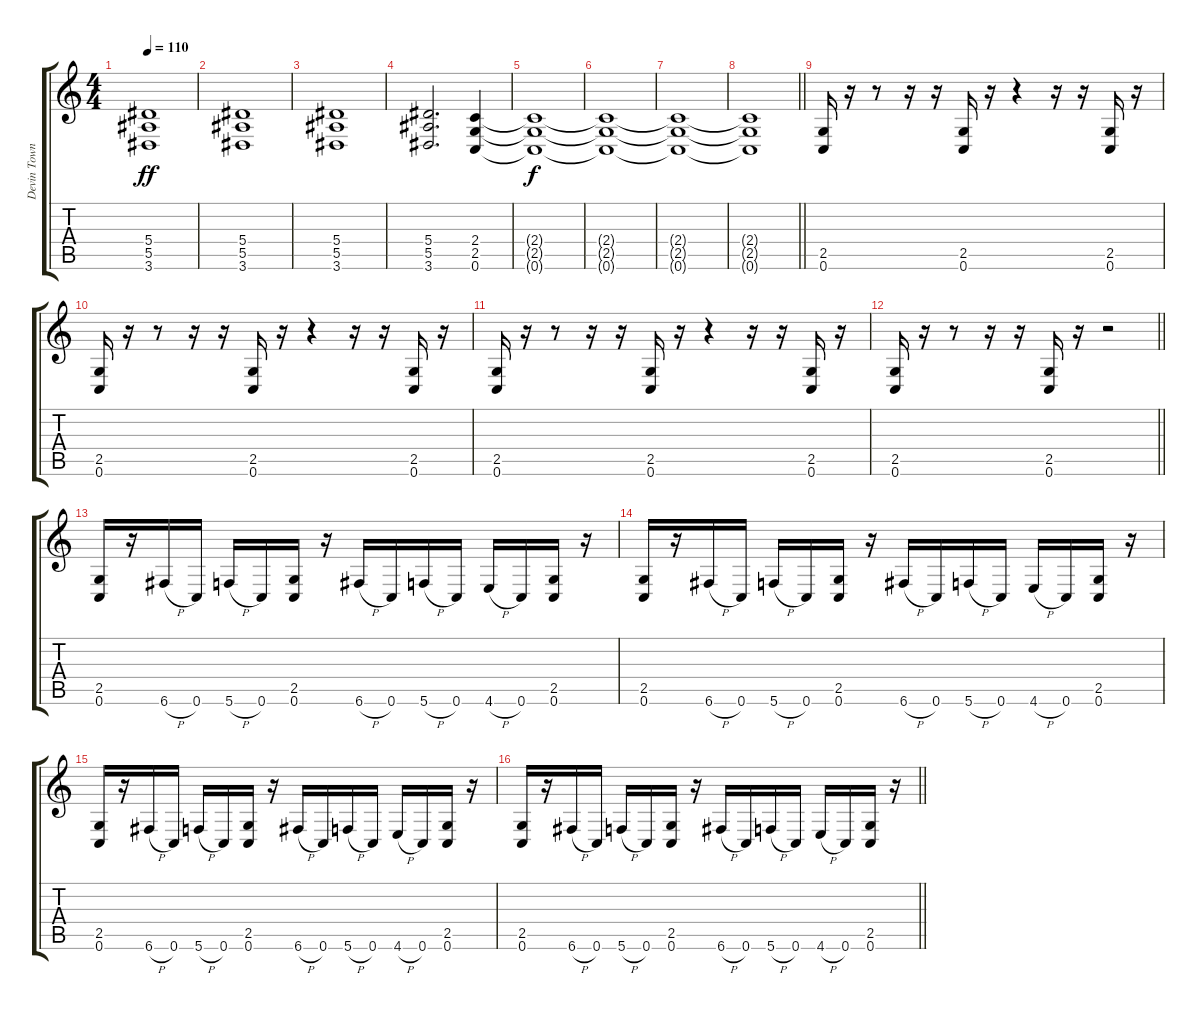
\track ("Devin Townsend" "Devin Town") {instrument distortionguitar}
\staff {score tabs}
\tuning (C4 G3 Eb3 Bb2 F2 C2) {hide}
\ts (4 4)
\tempo 110
\clef g2
\ks c
(5.4 5.5 3.6).1{dy ff} |
(5.4 5.5 3.6).1 |
(5.4 5.5 3.6).1 |
(5.4 5.5 3.6).2{d} (2.4 2.5 0.6).4 |
(2.4{t} 2.5{t} 0.6{t}).1{dy f} |
(2.4{t} 2.5{t} 0.6{t}).1 |
(2.4{t} 2.5{t} 0.6{t}).1 |
\barLineRight lightlight
(2.4{t} 2.5{t} 0.6{t}).1 |
\section ("" "")
(2.5 0.6).16 r.16 r.8 r.16 r.16 (2.5 0.6).16 r.16 r.4 r.16 r.16 (2.5 0.6).16 r.16 |
(2.5 0.6).16 r.16 r.8 r.16 r.16 (2.5 0.6).16 r.16 r.4 r.16 r.16 (2.5 0.6).16 r.16 |
(2.5 0.6).16 r.16 r.8 r.16 r.16 (2.5 0.6).16 r.16 r.4 r.16 r.16 (2.5 0.6).16 r.16 |
\barLineRight lightlight
(2.5 0.6).16 r.16 r.8 r.16 r.16 (2.5 0.6).16 r.16 r.2 |
\section ("" "")
(2.5 0.6).16 r.16 6.6{h}.16 0.6.16 5.6{h}.16 0.6.16 (2.5 0.6).16 r.16 6.6{h}.16 0.6.16 5.6{h}.16 0.6.16 4.6{h}.16 0.6.16 (2.5 0.6).16 r.16 |
(2.5 0.6).16 r.16 6.6{h}.16 0.6.16 5.6{h}.16 0.6.16 (2.5 0.6).16 r.16 6.6{h}.16 0.6.16 5.6{h}.16 0.6.16 4.6{h}.16 0.6.16 (2.5 0.6).16 r.16 |
(2.5 0.6).16 r.16 6.6{h}.16 0.6.16 5.6{h}.16 0.6.16 (2.5 0.6).16 r.16 6.6{h}.16 0.6.16 5.6{h}.16 0.6.16 4.6{h}.16 0.6.16 (2.5 0.6).16 r.16 |
\barLineRight lightlight
(2.5 0.6).16 r.16 6.6{h}.16 0.6.16 5.6{h}.16 0.6.16 (2.5 0.6).16 r.16 6.6{h}.16 0.6.16 5.6{h}.16 0.6.16 4.6{h}.16 0.6.16 (2.5 0.6).16 r.16
